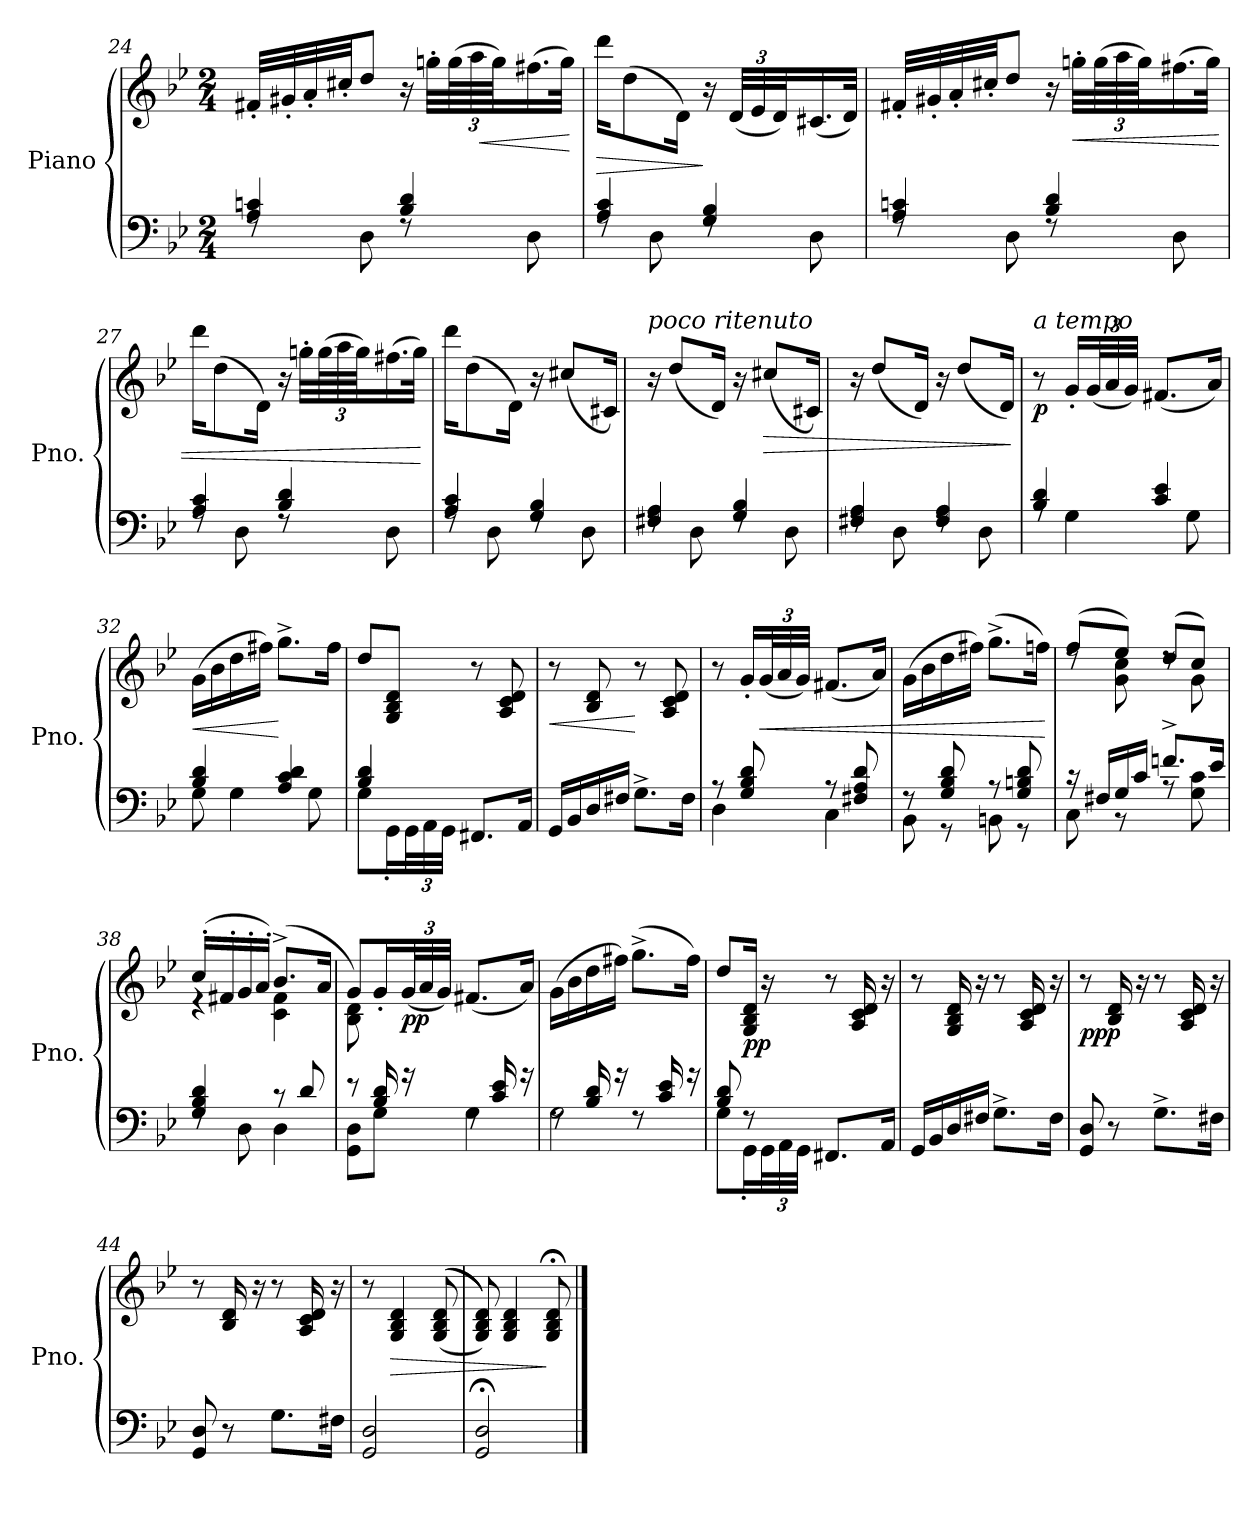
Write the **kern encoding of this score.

**kern	**kern	**dynam
*part1	*part1	*part1
*staff2	*staff1	*staff1/2
*I"Piano	*	*
*I'Pno.	*	*
*clefF4	*clefG2	*
*k[b-e-]	*k[b-e-]	*
*M2/4	*M2/4	*
=24	=24	=24
*^	*	*
4A/ 4cn/	8rF	32f#X'/LLL	.
.	.	32g#X'/	.
.	.	32a'/	.
.	.	32cc#X'/JJ	.
.	8D\	8dd/J	.
4B-/ 4d/	8rF	16r	.
.	.	32ggn'\LLL	.
*	*	*Xbrackettup	*
.	.	(96gg\L	.
.	.	96aa\	.
!	!	!	!LO:HP:b
.	.	96gg\JJ)	<
.	8D\	(16.ff#X\	.
.	.	32gg\JJk)	.
*v	*v	*	*
.	.	[
!!LO:LB:g=z
=25	=25	=25
*^	*	*
!	!	!	!LO:HP:b
4A/ 4c/	8rF	16ddd\KL	>
.	.	(8dd\	.
.	8D\	.	.
.	.	16d\Jk)	.
4G/ 4B-/	8rF	16r	]
.	.	(48d/LLL	.
.	.	48e-/	.
.	.	48d/J)	.
.	8D\	(16.c#X/	.
.	.	32d/JJk)	.
=26	=26	=26	=26
4A/ 4cn/	8rF	32f#X'/LLL	.
.	.	32g#X'/	.
.	.	32a'/	.
.	.	32cc#X'/JJ	.
.	8D\	8dd/J	.
4B-/ 4d/	8rF	16r	.
!	!	!	!LO:HP:b
.	.	32ggn'\LLL	<
.	.	(96gg\L	.
.	.	96aa\	.
.	.	96gg\JJ)	.
.	8D\	(16.ff#X\	.
.	.	32gg\JJk)	.
=27	=27	=27	=27
4A/ 4c/	8rF	16ddd\KL	.
.	.	(8dd\	.
.	8D\	.	.
.	.	16d\Jk)	.
4B-/ 4d/	8rF	16r	.
.	.	32ggn'\LLL	.
.	.	(96gg\L	.
.	.	96aa\	.
.	.	96gg\JJ)	.
.	8D\	(16.ff#X\	.
.	.	32gg\JJk)	.
*v	*v	*	*
.	.	[
!!LO:LB:g=z
=28	=28	=28
*^	*	*
4A/ 4c/	8rF	16ddd\KL	.
.	.	(8dd\	.
.	8D\	.	.
.	.	16d\Jk)	.
4G/ 4B-/	8rF	16r	.
.	.	(8cc#X/L	.
.	8D\	.	.
.	.	16c#X/Jk)	.
=29	=29	=29	=29
!	!	!LO:TX:a:i:t=poco ritenuto	!
4F#X/ 4A/	8rF	16r	.
.	.	(8dd/L	.
.	8D\	.	.
.	.	16d/Jk)	.
4G/ 4B-/	8rF	16r	.
!	!	!	!LO:HP:b
.	.	(8cc#X/L	>
.	8D\	.	.
.	.	16c#X/Jk)	.
=30	=30	=30	=30
4F#X/ 4A/	8rF	16r	.
.	.	(8dd/L	.
.	8D\	.	.
.	.	16d/Jk)	.
4F#/ 4A/	8rF	16r	.
.	.	(8dd/L	.
.	8D\	.	.
.	.	16d/Jk)	.
*v	*v	*	*
.	.	]
=31	=31	=31
*^	*	*
!	!	!LO:TX:a:i:t=a tempo	!
!	!	!	!LO:DY:b
4B-/ 4d/	8rA	8r	p
.	4G\	16g'/LL	.
.	.	(48g/L	.
.	.	48a/	.
.	.	48g/JJJ)	.
4c/ 4e-/	.	(8.f#X/L	.
.	8G\	.	.
.	.	16a/Jk)	.
=32	=32	=32	=32
!	!	!	!LO:HP:b
4B-/ 4d/	8G\	(16g\LL	<
.	.	16b-\	.
.	4G\	16dd\	.
.	.	16ff#X\JJ)	.
4A/ 4c/ 4d/	.	8.gg^\L	[
.	8G\	.	.
.	.	16ff#\Jk	.
!!LO:LB:g=z
=33	=33	=33	=33
4B-/ 4d/	8G\L	8dd/L	.
.	16GG'\L	8G/ 8B-/ 8d/J	.
*	*Xbrackettup	*	*
.	48GG\L	.	.
.	48AA\	.	.
.	48GG\JJJ	.	.
8.FF#X/L	8.ryy	8r	.
.	.	8A/ 8c/ 8d/	.
16AA/Jk	16ryy	.	.
=34	=34	=34	=34
!	!	!	!LO:HP:b
*v	*v	*	*
16GG/LL	8r	<
16BB-/	.	.
16D/	8B-/ 8d/	.
16F#X/JJ	.	.
8.G^\L	8r	[
.	8A/ 8c/ 8d/	.
16F#\Jk	.	.
=35	=35	=35
*^	*	*
8r	4D\	8r	.
8G/ 8B-/ 8d/	.	16g'/LL	.
!	!	!	!LO:HP:b
.	.	(48g/L	<
.	.	48a/	.
.	.	48g/JJJ)	.
8r	4C\	(8.f#X/L	.
8F#X/ 8A/ 8d/	.	.	.
.	.	16a/Jk)	.
=36	=36	=36	=36
8rF	8BB-\	(16g\LL	.
.	.	16b-\	.
8G/ 8B-/ 8d/	8r	16dd\	.
.	.	16ff#X\JJ)	.
8r	8BBn\	(8.gg^\L	.
8G/ 8Bn/ 8d/	8r	.	.
.	.	16ffn\Jk)	.
*v	*v	*	*
.	.	[
!!LO:LB:g=z
=37	=37	=37
*^	*^	*
16r	8C\	(8ff/L	8rdd	.
16F#X/LL	.	.	.	.
16G/	8r	8ee-/J)	8g\ 8cc\	.
16c/JJ	.	.	.	.
8.fn^/L	8rA	(8dd/L	8rdd	.
.	8G\ 8c\	8cc/J)	8g\	.
16e-/Jk	.	.	.	.
=38	=38	=38	=38	=38
4G/ 4B-/ 4d/	8rF	(16cc'/LL	4re	.
.	.	16f#X'/	.	.
.	8D\	16g'/	.	.
.	.	16a'/JJ)	.	.
8r	4D\	(>8.b-^/L	4c\ 4f#\	.
8d/	.	.	.	.
.	.	16a/Jk	.	.
=39	=39	=39	=39	=39
8r	8GG\ 8D\L	8g/L)	8B-\ 8d\	.
16B-/ 16d/	8G\J	16g'/L	8ryy	.
!	!	!	!	!LO:DY:b
16r	.	(48g/L	.	pp
.	.	48a/	.	.
.	.	48g/JJJ)	.	.
8rF	4G\	(8.f#X/L	4ryy	.
16c/ 16e-/	.	.	.	.
16r	.	16a/Jk)	.	.
*	*	*v	*v	*
=40	=40	=40	=40
8rF	2G\	(16g\LL	.
.	.	16b-\	.
16B-/ 16d/	.	16dd\	.
16r	.	16ff#X\JJ)	.
8rF	.	(8.gg^\L	.
16c/ 16e-/	.	.	.
16r	.	16ff#\Jk)	.
!!LO:PB:g=z
=41	=41	=41	=41
8B-/ 8d/	8G\L	8dd/L	.
!	!	!	!LO:DY:b
8r	16GG'\L	16G/ 16B-/ 16d/Jk	pp
.	48GG\L	16r	.
.	48AA\	.	.
.	48GG\JJJ	.	.
8.FF#X/L	8.ryy	8r	.
.	.	16A/ 16c/ 16d/	.
16AA/Jk	16ryy	16r	.
*v	*v	*	*
=42	=42	=42
16GG/LL	8r	.
16BB-/	.	.
16D/	16G/ 16B-/ 16d/	.
16F#X/JJ	16r	.
8.G^\L	8r	.
.	16A/ 16c/ 16d/	.
16F#\Jk	16r	.
=43	=43	=43
!	!	!LO:DY:b
8GG/ 8D/	8r	ppp
8r	16B-/ 16d/	.
.	16r	.
8.G^\L	8r	.
.	16A/ 16c/ 16d/	.
16F#X\Jk	16r	.
=44	=44	=44
8GG/ 8D/	8r	.
8r	16B-/ 16d/	.
.	16r	.
8.G\L	8r	.
.	16A/ 16c/ 16d/	.
16F#X\Jk	16r	.
=45	=45	=45
2GG/ 2D/	8r	.
!	!	!LO:HP:b
.	4G/ 4B-/ 4d/	>
.	(>((8G/ 8B-/ 8d/	.
!!LO:LB:g=z
=46	=46	=46
2GG/;< 2D/;<	8G/ 8B-/ 8d/)))	.
.	4G/ 4B-/ 4d/	.
.	8G/;< 8B-/;< 8d/;<	]
==	==	==
*-	*-	*-
